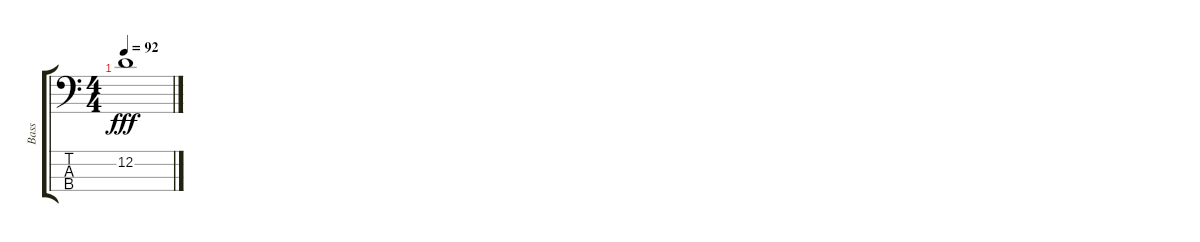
\track ("Bass" "Bass") {instrument electricbassfinger}
\staff {score tabs}
\tuning (G2 D2 A1 D1) {hide}
\ts (4 4)
\tempo 92
\clef f4
\ks c
12.2.1{dy fff}
